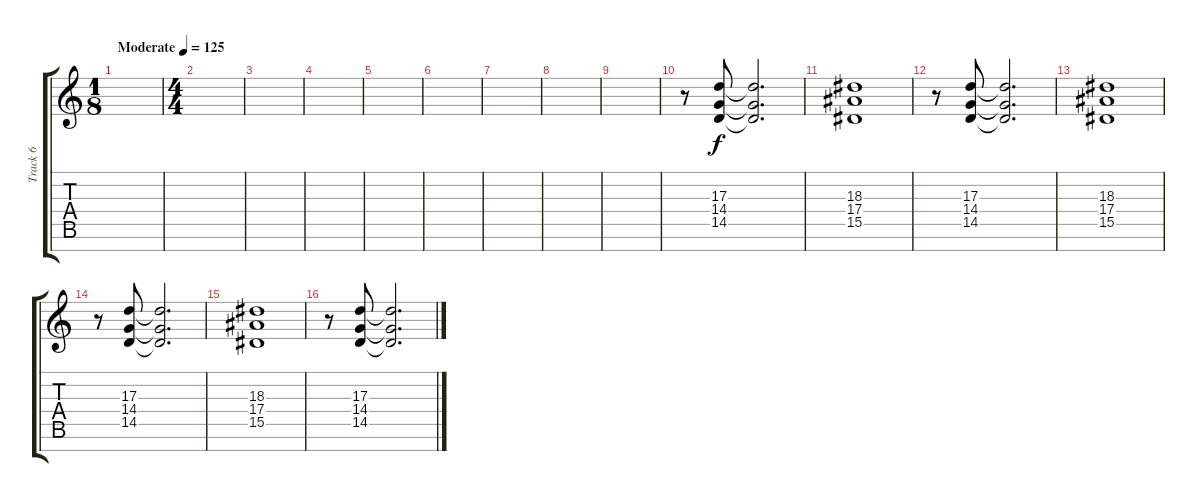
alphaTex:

\track ("Track 6" "Track 6") {instrument synthstrings1}
\staff {score tabs}
\tuning (G4 D4 A3 F3 C3 G2 C2) {hide}
\ts (1 8)
\tempo (125 "Moderate")
\clef g2
\ks c
|
\ts (4 4)
|
|
|
|
|
|
|
|
r.8 (17.3 14.4 14.5).8 (17.3{t} 14.4{t} 14.5{t}).2{d} |
(18.3 17.4 15.5).1 |
r.8 (17.3 14.4 14.5).8 (17.3{t} 14.4{t} 14.5{t}).2{d} |
(18.3 17.4 15.5).1 |
r.8 (17.3 14.4 14.5).8 (17.3{t} 14.4{t} 14.5{t}).2{d} |
(18.3 17.4 15.5).1 |
r.8 (17.3 14.4 14.5).8 (17.3{t} 14.4{t} 14.5{t}).2{d}
